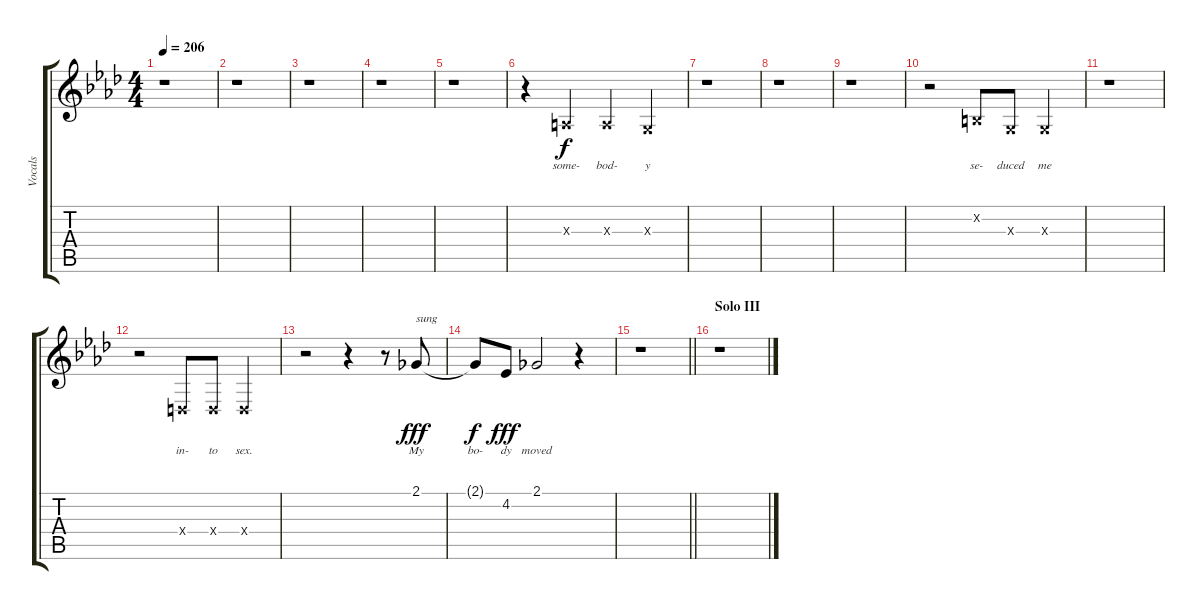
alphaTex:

\track ("Vocals" "Vocals") {instrument lead6voice}
\staff {score tabs}
\tuning (E4 B3 G3 D3 A2 E2) {hide}
\ts (4 4)
\tempo 206
\clef g2
\ks ab
r.1{dy f} |
r.1 |
r.1 |
r.1 |
r.1 |
r.4 2.3{x}.4{lyrics (0 "some-") lyrics (1 "") lyrics (2 "") lyrics (3 "") lyrics (4 "")} 2.3{x}.4{lyrics (0 "bod-") lyrics (1 "") lyrics (2 "") lyrics (3 "") lyrics (4 "")} 0.3{x}.4{lyrics (0 "y") lyrics (1 "") lyrics (2 "") lyrics (3 "") lyrics (4 "")} |
r.1 |
r.1 |
r.1 |
r.2 0.2{x}.8{lyrics (0 "se-") lyrics (1 "") lyrics (2 "") lyrics (3 "") lyrics (4 "")} 0.3{x}.8{lyrics (0 "duced") lyrics (1 "") lyrics (2 "") lyrics (3 "") lyrics (4 "")} 0.3{x}.4{lyrics (0 "me") lyrics (1 "") lyrics (2 "") lyrics (3 "") lyrics (4 "")} |
r.1 |
r.2 0.4{x}.8{lyrics (0 "in-") lyrics (1 "") lyrics (2 "") lyrics (3 "") lyrics (4 "")} 0.4{x}.8{lyrics (0 "to") lyrics (1 "") lyrics (2 "") lyrics (3 "") lyrics (4 "")} 0.4{x}.4{lyrics (0 "sex.") lyrics (1 "") lyrics (2 "") lyrics (3 "") lyrics (4 "")} |
r.2 r.4 r.8 2.1.8{txt "sung" lyrics (0 "My") lyrics (1 "") lyrics (2 "") lyrics (3 "") lyrics (4 "") dy fff} |
2.1{t}.8{lyrics (0 "bo-") lyrics (1 "") lyrics (2 "") lyrics (3 "") lyrics (4 "") dy f} 4.2.8{lyrics (0 "dy") lyrics (1 "") lyrics (2 "") lyrics (3 "") lyrics (4 "") dy fff} 2.1.2{lyrics (0 "moved") lyrics (1 "") lyrics (2 "") lyrics (3 "") lyrics (4 "")} r.4 |
\barLineRight lightlight
r.1 |
\section ("" "Solo III")
r.1
